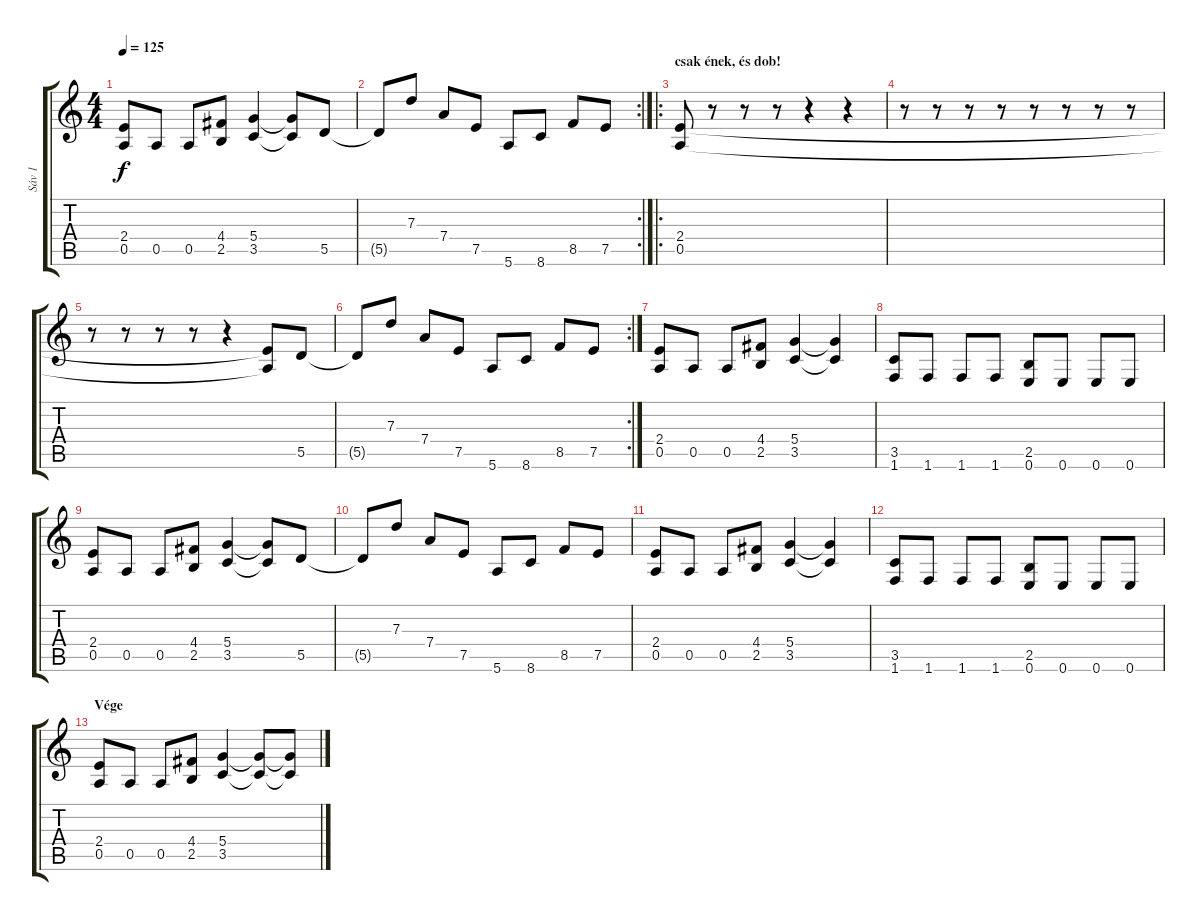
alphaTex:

\track ("Sáv 1" "Sáv 1") {instrument distortionguitar}
\staff {score tabs}
\tuning (E4 B3 G3 D3 A2 E2) {hide}
\ts (4 4)
\tempo 125
\clef g2
\ks c
(2.4 0.5).8{dy f} 0.5.8 0.5.8 (4.4 2.5).8 (5.4 3.5).4 (5.4{t} 3.5{t}).8 5.5.8 |
\rc 2
5.5{t}.8 7.3.8 7.4.8 7.5.8 5.6.8 8.6.8 8.5.8 7.5.8 |
\ro
\section ("" "csak ének, és dob!")
(2.4 0.5).8 r.8 r.8 r.8 r.4 r.4 |
r.8 r.8 r.8 r.8 r.8 r.8 r.8 r.8 |
r.8 r.8 r.8 r.8 r.4 (2.4{t} 0.5{t}).8 5.5.8 |
\rc 2
5.5{t}.8 7.3.8 7.4.8 7.5.8 5.6.8 8.6.8 8.5.8 7.5.8 |
(2.4 0.5).8 0.5.8 0.5.8 (4.4 2.5).8 (5.4 3.5).4 (5.4{t} 3.5{t}).4 |
(3.5 1.6).8 1.6.8 1.6.8 1.6.8 (2.5 0.6).8 0.6.8 0.6.8 0.6.8 |
(2.4 0.5).8 0.5.8 0.5.8 (4.4 2.5).8 (5.4 3.5).4 (5.4{t} 3.5{t}).8 5.5.8 |
5.5{t}.8 7.3.8 7.4.8 7.5.8 5.6.8 8.6.8 8.5.8 7.5.8 |
(2.4 0.5).8 0.5.8 0.5.8 (4.4 2.5).8 (5.4 3.5).4 (5.4{t} 3.5{t}).4 |
(3.5 1.6).8 1.6.8 1.6.8 1.6.8 (2.5 0.6).8 0.6.8 0.6.8 0.6.8 |
\section ("" "Vége")
(2.4 0.5).8 0.5.8 0.5.8 (4.4 2.5).8 (5.4 3.5).4 (5.4{t} 3.5{t}).8 (5.4{t} 3.5{t}).8
